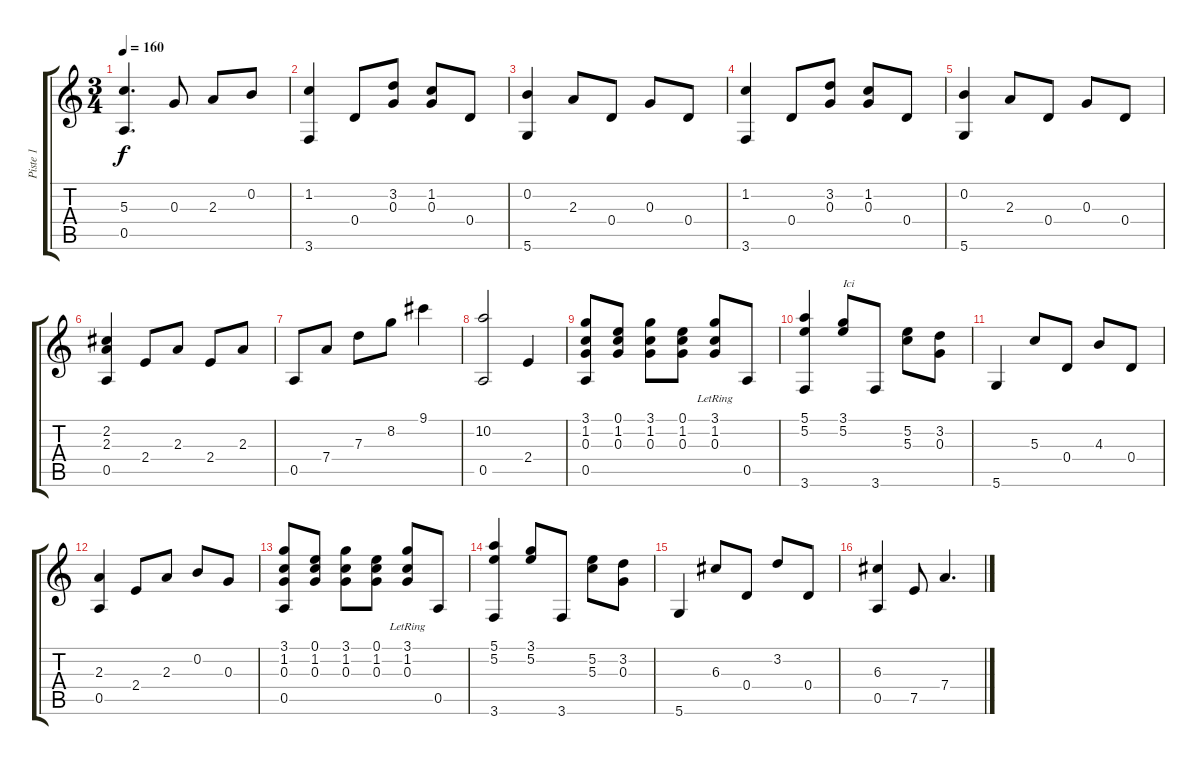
\track ("Piste 1" "Piste 1") {instrument acousticguitarsteel}
\staff {score tabs}
\tuning (E4 B3 G3 D3 A2 D2) {hide}
\ts (3 4)
\tempo 160
\clef g2
\ks c
(5.3 0.5).4{d dy f} 0.3.8 2.3.8 0.2.8 |
(1.2 3.6).4 0.4.8 (3.2 0.3).8 (1.2 0.3).8 0.4.8 |
(0.2 5.6).4 2.3.8 0.4.8 0.3.8 0.4.8 |
(1.2 3.6).4 0.4.8 (3.2 0.3).8 (1.2 0.3).8 0.4.8 |
(0.2 5.6).4 2.3.8 0.4.8 0.3.8 0.4.8 |
(2.2 2.3 0.5).4 2.4.8 2.3.8 2.4.8 2.3.8 |
0.5.8 7.4.8 7.3.8 8.2.8 9.1.4 |
(10.2 0.5).2 2.4.4 |
(3.1 1.2 0.3 0.5).8 (0.1 1.2 0.3).8 (3.1 1.2 0.3).8 (0.1 1.2 0.3).8 (3.1{lr} 1.2{lr} 0.3).8 0.5.8 |
(5.1 5.2 3.6).4 (3.1 5.2).8{txt "Ici"} 3.6.8 (5.2 5.3).8 (3.2 0.3).8 |
5.6.4 5.3.8 0.4.8 4.3.8 0.4.8 |
(2.3 0.5).4 2.4.8 2.3.8 0.2.8 0.3.8 |
(3.1 1.2 0.3 0.5).8 (0.1 1.2 0.3).8 (3.1 1.2 0.3).8 (0.1 1.2 0.3).8 (3.1{lr} 1.2{lr} 0.3{lr}).8 0.5.8 |
(5.1 5.2 3.6).4 (3.1 5.2).8 3.6.8 (5.2 5.3).8 (3.2 0.3).8 |
5.6.4 6.3.8 0.4.8 3.2.8 0.4.8 |
(6.3 0.5).4 7.5.8 7.4.4{d}
